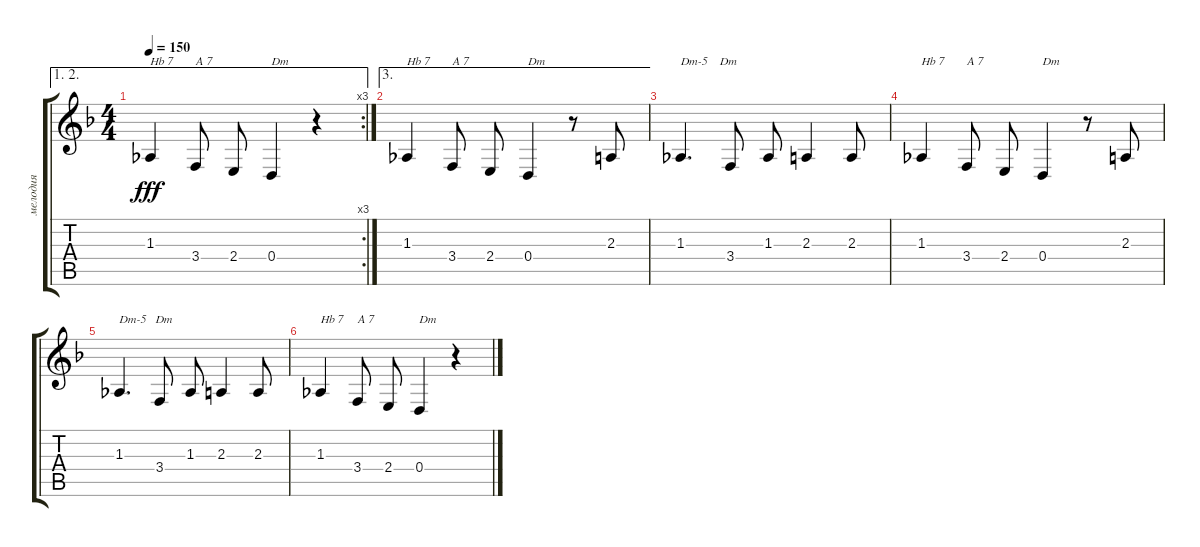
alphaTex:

\track ("мелодия" "мелодия") {instrument accordion}
\staff {score tabs}
\tuning (E4 B3 G3 D3 A2 E2) {hide}
\ae (1 2)
\rc 3
\ts (4 4)
\tempo 150
\clef g2
\ks dminor
1.3.4{txt "Hb 7" dy fff} 3.4.8{txt "A 7" beam split} 2.4.8 0.4.4{txt "Dm"} r.4 |
\ae 3
1.3.4{txt "Hb 7"} 3.4.8{txt "A 7" beam split} 2.4.8 0.4.4{txt "Dm"} r.8 2.3.8 |
1.3.4{d txt "Dm-5    Dm"} 3.4.8 1.3.8 2.3.4 2.3.8 |
1.3.4{txt "Hb 7"} 3.4.8{txt "A 7" beam split} 2.4.8 0.4.4{txt "Dm"} r.8 2.3.8 |
1.3.4{d txt "Dm-5   Dm"} 3.4.8 1.3.8 2.3.4 2.3.8 |
1.3.4{txt "Hb 7"} 3.4.8{txt "A 7" beam split} 2.4.8 0.4.4{txt "Dm"} r.4
